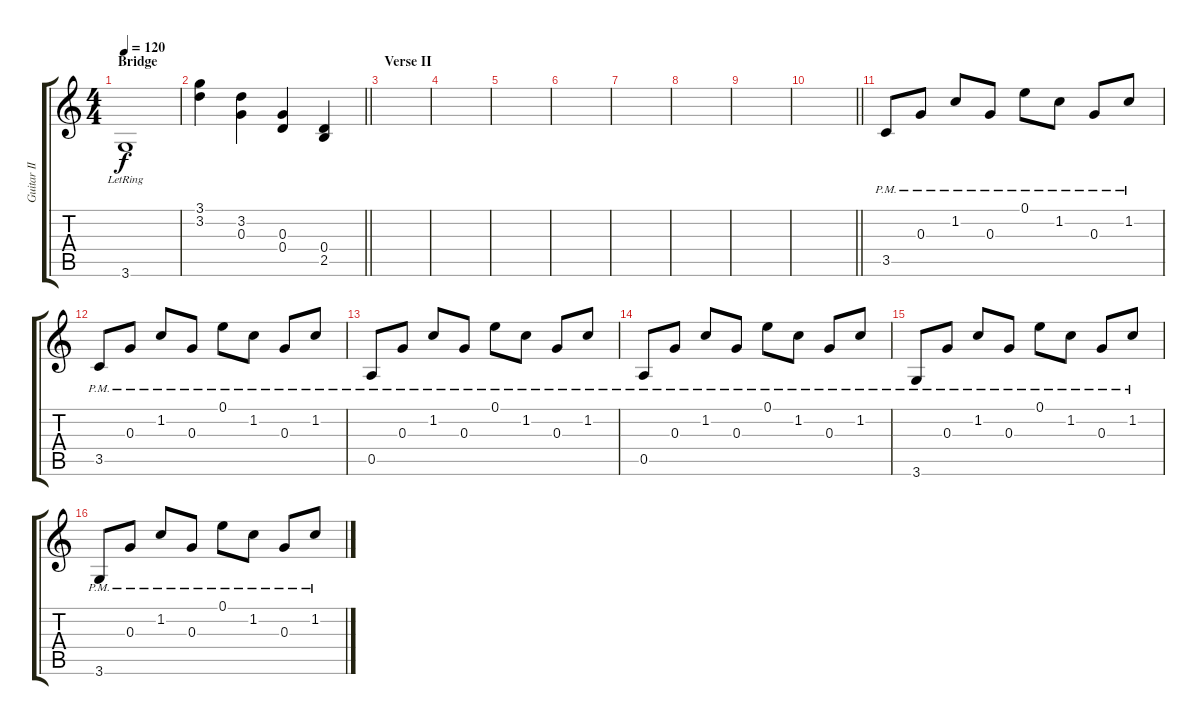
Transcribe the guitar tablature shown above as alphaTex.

\track ("Guitar II" "Guitar II") {instrument acousticguitarnylon}
\staff {score tabs}
\tuning (E4 B3 G3 D3 A2 E2) {hide}
\ts (4 4)
\section ("" "Bridge")
\tempo 120
\clef g2
\ks c
3.6{lr}.1{dy f} |
\barLineRight lightlight
(3.1 3.2).4 (3.2 0.3).4 (0.3 0.4).4 (0.4 2.5).4 |
\section ("" "Verse II")
|
|
|
|
|
|
|
\barLineRight lightlight
|
3.5{pm}.8 0.3{pm}.8 1.2{pm}.8 0.3{pm}.8 0.1{pm}.8 1.2{pm}.8 0.3{pm}.8 1.2{pm}.8 |
3.5{pm}.8 0.3{pm}.8 1.2{pm}.8 0.3{pm}.8 0.1{pm}.8 1.2{pm}.8 0.3{pm}.8 1.2{pm}.8 |
0.5{pm}.8 0.3{pm}.8 1.2{pm}.8 0.3{pm}.8 0.1{pm}.8 1.2{pm}.8 0.3{pm}.8 1.2{pm}.8 |
0.5{pm}.8 0.3{pm}.8 1.2{pm}.8 0.3{pm}.8 0.1{pm}.8 1.2{pm}.8 0.3{pm}.8 1.2{pm}.8 |
3.6{pm}.8 0.3{pm}.8 1.2{pm}.8 0.3{pm}.8 0.1{pm}.8 1.2{pm}.8 0.3{pm}.8 1.2{pm}.8 |
3.6{pm}.8 0.3{pm}.8 1.2{pm}.8 0.3{pm}.8 0.1{pm}.8 1.2{pm}.8 0.3{pm}.8 1.2{pm}.8
